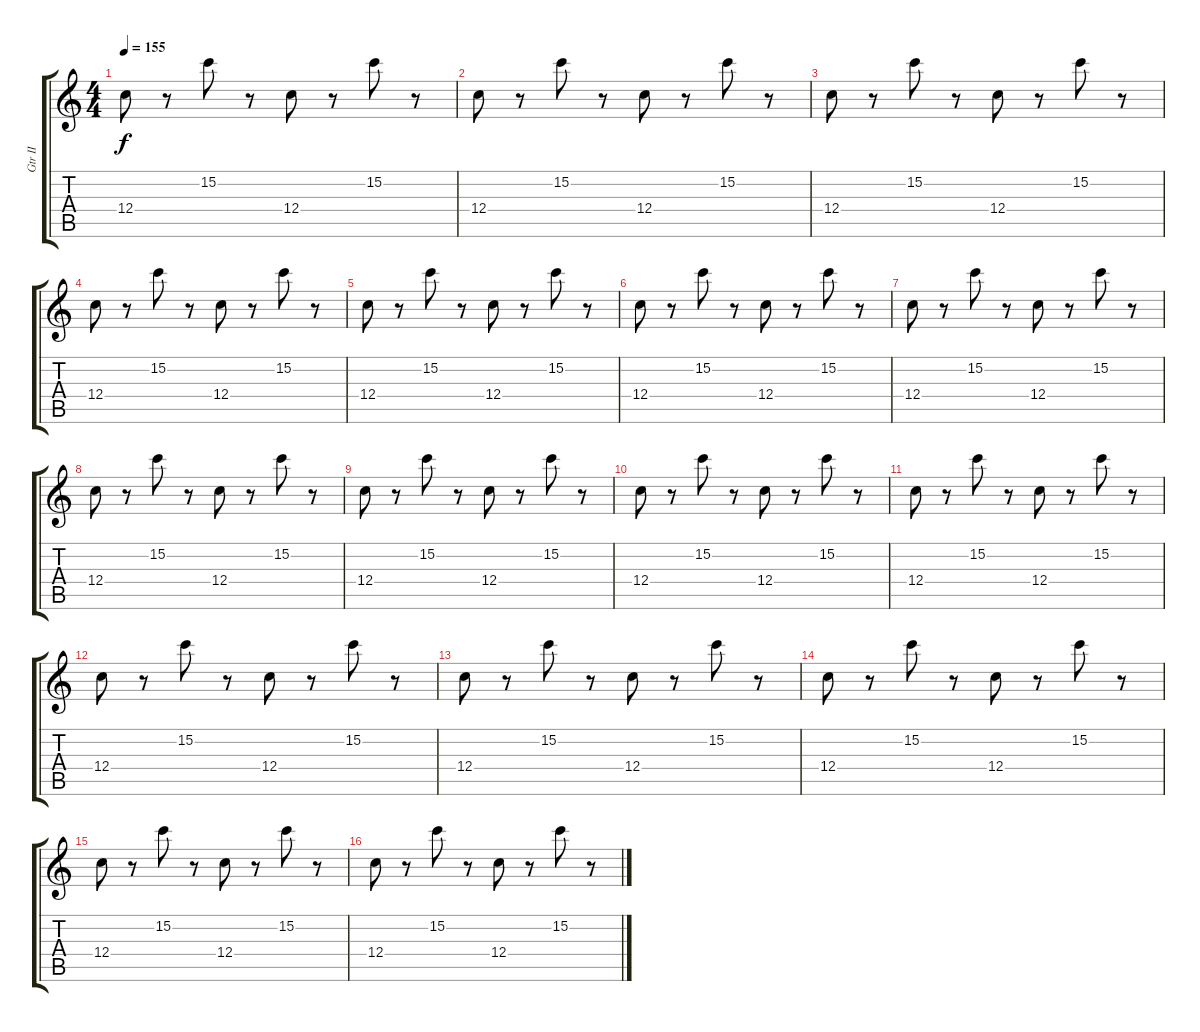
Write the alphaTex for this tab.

\track ("Gtr II" "Gtr II") {instrument overdrivenguitar}
\staff {score tabs}
\tuning (D4 A3 F3 C3 G2 C2) {hide}
\ts (4 4)
\tempo 155
\clef g2
\ks c
12.4.8{dy f instrument recorder} r.8 15.2.8 r.8 12.4.8 r.8 15.2.8 r.8 |
12.4.8{instrument recorder} r.8 15.2.8 r.8 12.4.8 r.8 15.2.8 r.8 |
12.4.8{instrument recorder} r.8 15.2.8 r.8 12.4.8 r.8 15.2.8 r.8 |
12.4.8{instrument recorder} r.8 15.2.8 r.8 12.4.8 r.8 15.2.8 r.8 |
12.4.8{instrument recorder} r.8 15.2.8 r.8 12.4.8 r.8 15.2.8 r.8 |
12.4.8{instrument recorder} r.8 15.2.8 r.8 12.4.8 r.8 15.2.8 r.8 |
12.4.8{instrument recorder} r.8 15.2.8 r.8 12.4.8 r.8 15.2.8 r.8 |
12.4.8{instrument recorder} r.8 15.2.8 r.8 12.4.8 r.8 15.2.8 r.8 |
12.4.8{instrument recorder} r.8 15.2.8 r.8 12.4.8 r.8 15.2.8 r.8 |
12.4.8{instrument recorder} r.8 15.2.8 r.8 12.4.8 r.8 15.2.8 r.8 |
12.4.8{instrument recorder} r.8 15.2.8 r.8 12.4.8 r.8 15.2.8 r.8 |
12.4.8{instrument recorder} r.8 15.2.8 r.8 12.4.8 r.8 15.2.8 r.8 |
12.4.8{instrument recorder} r.8 15.2.8 r.8 12.4.8 r.8 15.2.8 r.8 |
12.4.8{instrument recorder} r.8 15.2.8 r.8 12.4.8 r.8 15.2.8 r.8 |
12.4.8{instrument recorder} r.8 15.2.8 r.8 12.4.8 r.8 15.2.8 r.8 |
12.4.8{instrument recorder} r.8 15.2.8 r.8 12.4.8 r.8 15.2.8 r.8
